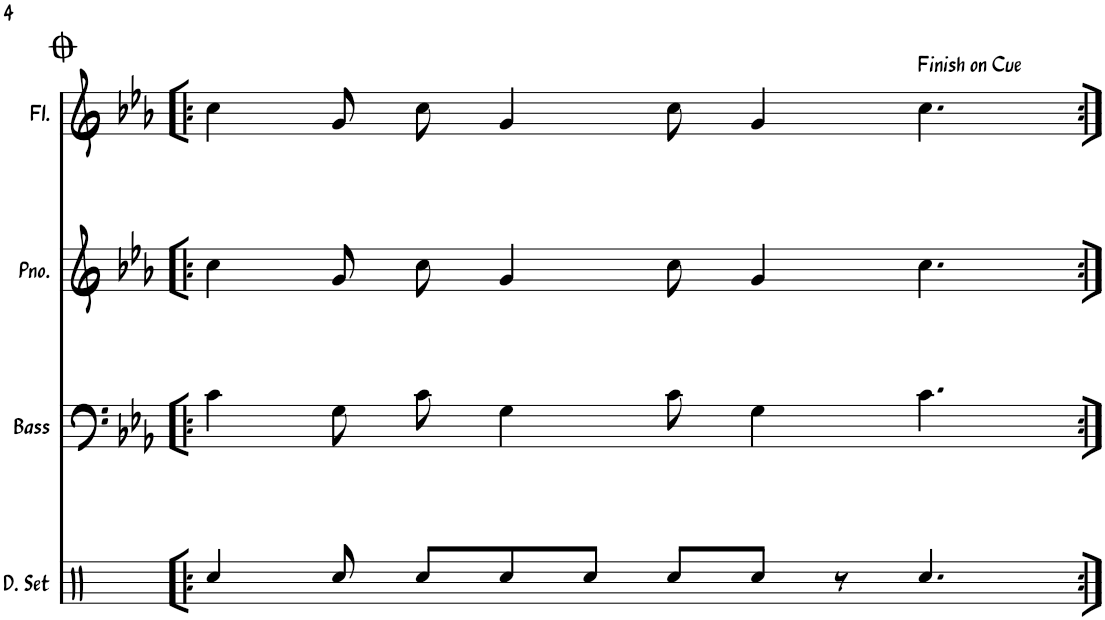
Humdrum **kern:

**kern	**kern	**kern	**kern
*part4	*part3	*part2	*part1
*staff4	*staff3	*staff2	*staff1
*I"Drumset	*I"Acoustic Bass	*I"Piano	*I"Flute
*I'D. Set	*I'Bass	*I'Pno.	*I'Fl.
!!LO:PB:g=z
*clefX	*clefF4	*clefG2	*clefG2
*	*Trd7c12	*	*
*k[]	*k[b-e-a-]	*k[b-e-a-]	*k[b-e-a-]
*M12/8	*M12/8	*M12/8	*M12/8
=20!|:	=20!|:	=20!|:	=20!|:
4Rcc/	4c\	4cc\	4cc\
8Rcc/	8G\	8g/	8g/
8Rcc/L	8c\	8cc\	8cc\
8Rcc/	4G\	4g/	4g/
8Rcc/J	.	.	.
8Rcc/L	8c\	8cc\	8cc\
8Rcc/J	4G\	4g/	4g/
8r	.	.	.
!	!	!	!LO:TX:a:t=Finish on Cue
4.Rcc/	4.c\	4.cc\	4.cc\
=:|!	=:|!	=:|!	=:|!
*-	*-	*-	*-
